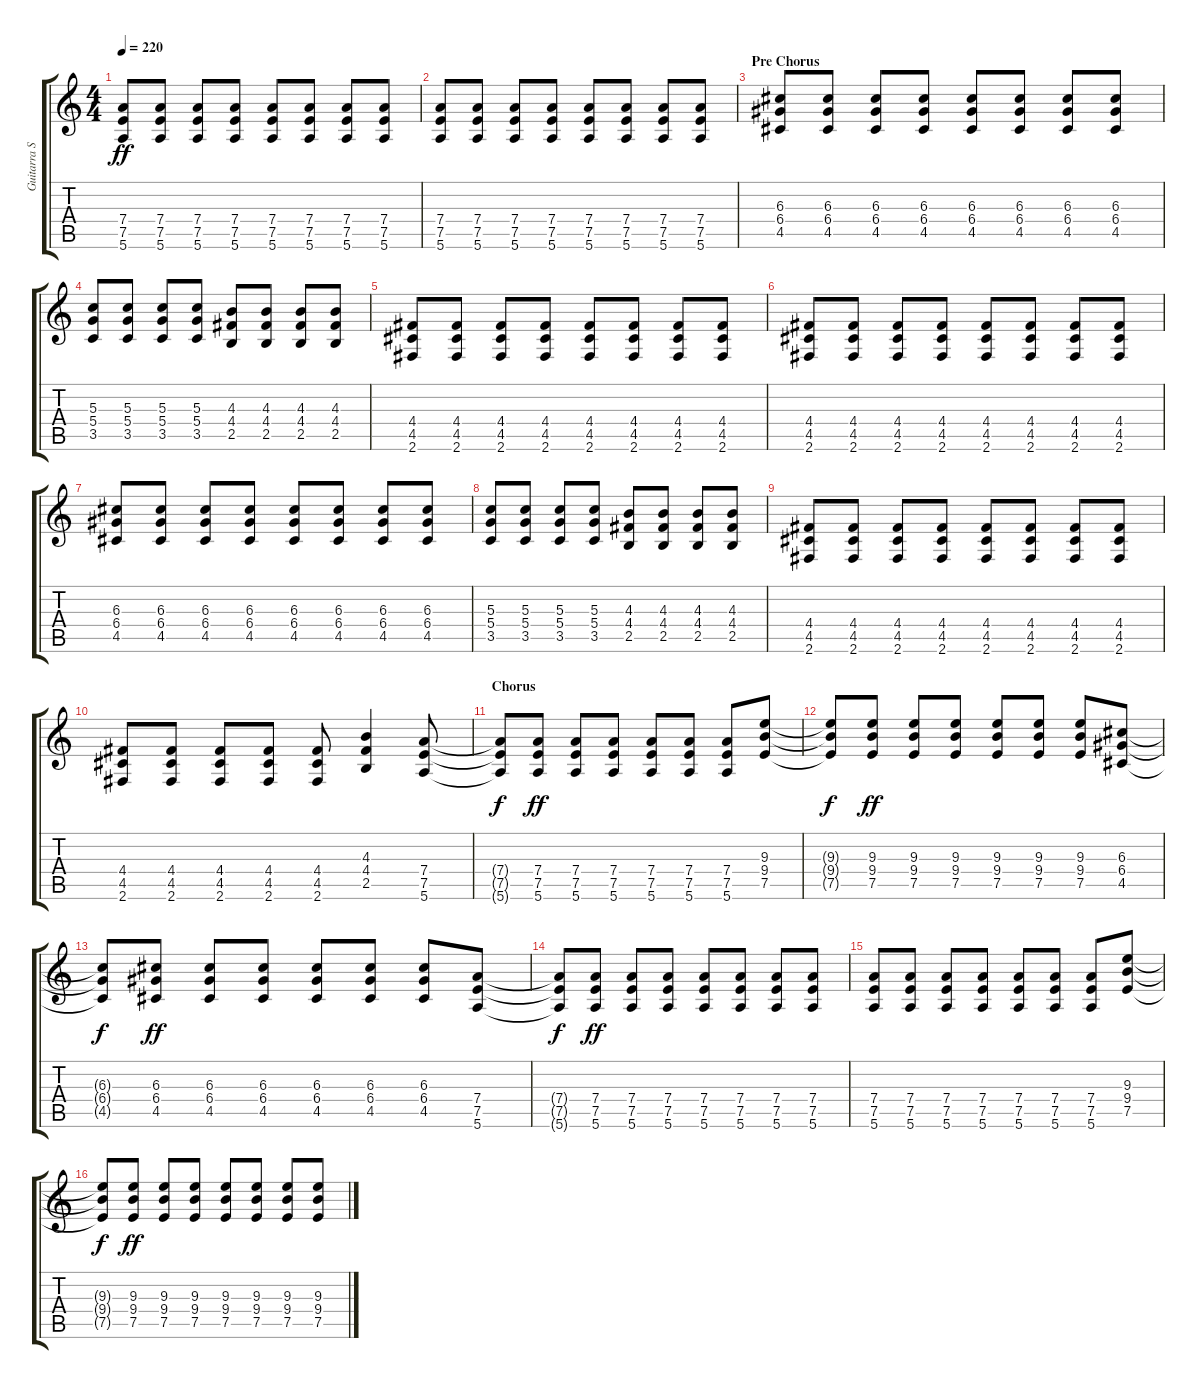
\track ("Guitarra Solo" "Guitarra S") {instrument distortionguitar}
\staff {score tabs}
\tuning (E4 B3 G3 D3 A2 E2) {hide}
\ts (4 4)
\tempo 220
\clef g2
\ks c
(7.4 7.5 5.6).8{dy ff} (7.4 7.5 5.6).8 (7.4 7.5 5.6).8 (7.4 7.5 5.6).8 (7.4 7.5 5.6).8 (7.4 7.5 5.6).8 (7.4 7.5 5.6).8 (7.4 7.5 5.6).8 |
(7.4 7.5 5.6).8 (7.4 7.5 5.6).8 (7.4 7.5 5.6).8 (7.4 7.5 5.6).8 (7.4 7.5 5.6).8 (7.4 7.5 5.6).8 (7.4 7.5 5.6).8 (7.4 7.5 5.6).8 |
\section ("" "Pre Chorus")
(6.3 6.4 4.5).8 (6.3 6.4 4.5).8 (6.3 6.4 4.5).8 (6.3 6.4 4.5).8 (6.3 6.4 4.5).8 (6.3 6.4 4.5).8 (6.3 6.4 4.5).8 (6.3 6.4 4.5).8 |
(5.3 5.4 3.5).8 (5.3 5.4 3.5).8 (5.3 5.4 3.5).8 (5.3 5.4 3.5).8 (4.3 4.4 2.5).8 (4.3 4.4 2.5).8 (4.3 4.4 2.5).8 (4.3 4.4 2.5).8 |
(4.4 4.5 2.6).8 (4.4 4.5 2.6).8 (4.4 4.5 2.6).8 (4.4 4.5 2.6).8 (4.4 4.5 2.6).8 (4.4 4.5 2.6).8 (4.4 4.5 2.6).8 (4.4 4.5 2.6).8 |
(4.4 4.5 2.6).8 (4.4 4.5 2.6).8 (4.4 4.5 2.6).8 (4.4 4.5 2.6).8 (4.4 4.5 2.6).8 (4.4 4.5 2.6).8 (4.4 4.5 2.6).8 (4.4 4.5 2.6).8 |
(6.3 6.4 4.5).8 (6.3 6.4 4.5).8 (6.3 6.4 4.5).8 (6.3 6.4 4.5).8 (6.3 6.4 4.5).8 (6.3 6.4 4.5).8 (6.3 6.4 4.5).8 (6.3 6.4 4.5).8 |
(5.3 5.4 3.5).8 (5.3 5.4 3.5).8 (5.3 5.4 3.5).8 (5.3 5.4 3.5).8 (4.3 4.4 2.5).8 (4.3 4.4 2.5).8 (4.3 4.4 2.5).8 (4.3 4.4 2.5).8 |
(4.4 4.5 2.6).8 (4.4 4.5 2.6).8 (4.4 4.5 2.6).8 (4.4 4.5 2.6).8 (4.4 4.5 2.6).8 (4.4 4.5 2.6).8 (4.4 4.5 2.6).8 (4.4 4.5 2.6).8 |
(4.4 4.5 2.6).8 (4.4 4.5 2.6).8 (4.4 4.5 2.6).8 (4.4 4.5 2.6).8 (4.4 4.5 2.6).8 (4.3 4.4 2.5).4 (7.4 7.5 5.6).8 |
\section ("" "Chorus")
(7.4{t} 7.5{t} 5.6{t}).8{dy f} (7.4 7.5 5.6).8{dy ff} (7.4 7.5 5.6).8 (7.4 7.5 5.6).8 (7.4 7.5 5.6).8 (7.4 7.5 5.6).8 (7.4 7.5 5.6).8 (9.3 9.4 7.5).8 |
(9.3{t} 9.4{t} 7.5{t}).8{dy f} (9.3 9.4 7.5).8{dy ff} (9.3 9.4 7.5).8 (9.3 9.4 7.5).8 (9.3 9.4 7.5).8 (9.3 9.4 7.5).8 (9.3 9.4 7.5).8 (6.3 6.4 4.5).8 |
(6.3{t} 6.4{t} 4.5{t}).8{dy f} (6.3 6.4 4.5).8{dy ff} (6.3 6.4 4.5).8 (6.3 6.4 4.5).8 (6.3 6.4 4.5).8 (6.3 6.4 4.5).8 (6.3 6.4 4.5).8 (7.4 7.5 5.6).8 |
(7.4{t} 7.5{t} 5.6{t}).8{dy f} (7.4 7.5 5.6).8{dy ff} (7.4 7.5 5.6).8 (7.4 7.5 5.6).8 (7.4 7.5 5.6).8 (7.4 7.5 5.6).8 (7.4 7.5 5.6).8 (7.4 7.5 5.6).8 |
(7.4 7.5 5.6).8 (7.4 7.5 5.6).8 (7.4 7.5 5.6).8 (7.4 7.5 5.6).8 (7.4 7.5 5.6).8 (7.4 7.5 5.6).8 (7.4 7.5 5.6).8 (9.3 9.4 7.5).8 |
(9.3{t} 9.4{t} 7.5{t}).8{dy f} (9.3 9.4 7.5).8{dy ff} (9.3 9.4 7.5).8 (9.3 9.4 7.5).8 (9.3 9.4 7.5).8 (9.3 9.4 7.5).8 (9.3 9.4 7.5).8 (9.3 9.4 7.5).8
